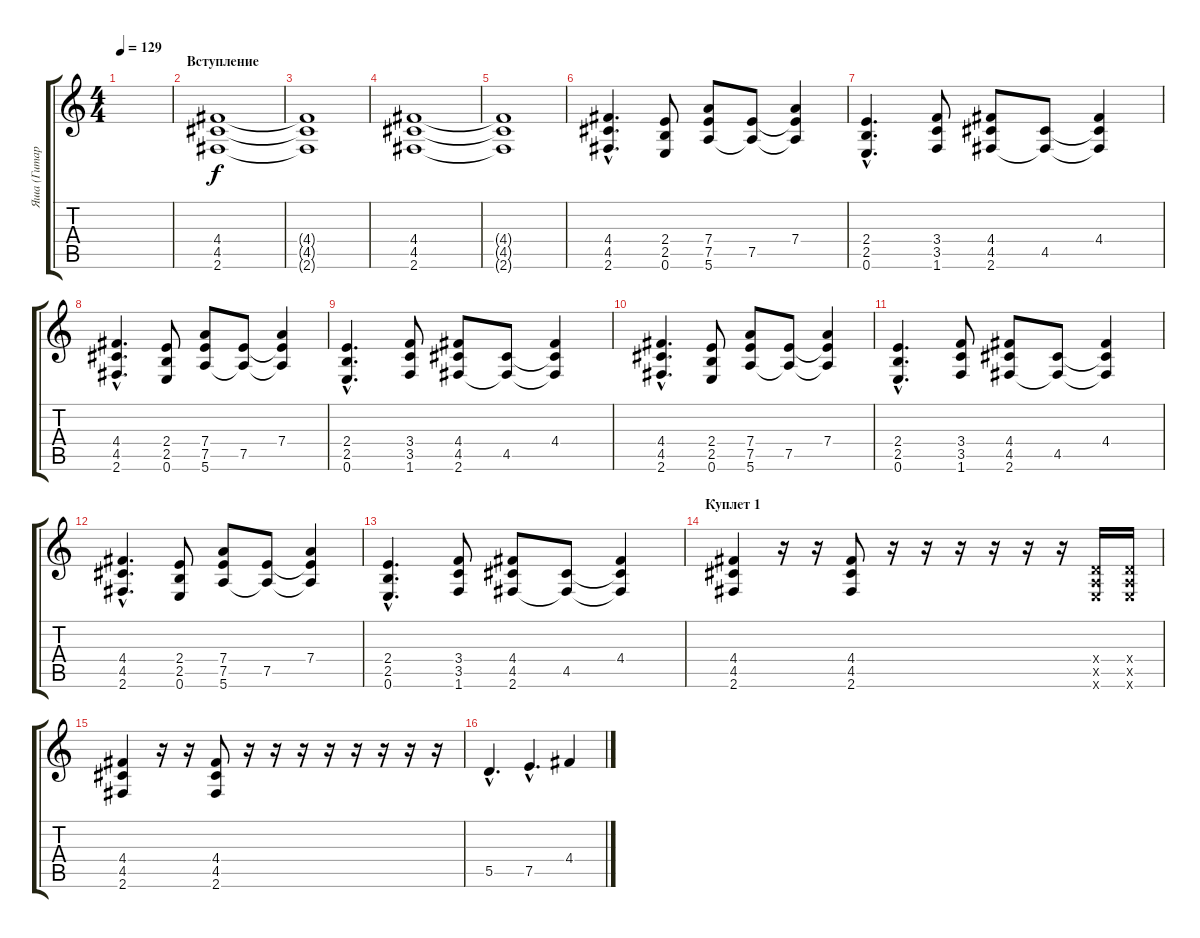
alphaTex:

\track ("Яша (Гитара 2)" "Яша (Гитар") {instrument overdrivenguitar}
\staff {score tabs}
\tuning (E4 B3 G3 D3 A2 E2) {hide}
\ts (4 4)
\tempo 129
\clef g2
\ks c
|
\section ("" "Вступление")
(4.4 4.5 2.6).1 |
(4.4{t} 4.5{t} 2.6{t}).1 |
(4.4 4.5 2.6).1 |
(4.4{t} 4.5{t} 2.6{t}).1 |
(4.4{hac} 4.5{hac} 2.6{hac}).4{d} (2.4 2.5 0.6).8 (7.4 7.5 5.6).8 (7.5 5.6{t}).8 (7.4 7.5{t} 5.6{t}).4 |
(2.4{hac} 2.5{hac} 0.6{hac}).4{d} (3.4 3.5 1.6).8 (4.4 4.5 2.6).8 (4.5 2.6{t}).8 (4.4 4.5{t} 2.6{t}).4 |
(4.4{hac} 4.5{hac} 2.6{hac}).4{d} (2.4 2.5 0.6).8 (7.4 7.5 5.6).8 (7.5 5.6{t}).8 (7.4 7.5{t} 5.6{t}).4 |
(2.4{hac} 2.5{hac} 0.6{hac}).4{d} (3.4 3.5 1.6).8 (4.4 4.5 2.6).8 (4.5 2.6{t}).8 (4.4 4.5{t} 2.6{t}).4 |
(4.4{hac} 4.5{hac} 2.6{hac}).4{d} (2.4 2.5 0.6).8 (7.4 7.5 5.6).8 (7.5 5.6{t}).8 (7.4 7.5{t} 5.6{t}).4 |
(2.4{hac} 2.5{hac} 0.6{hac}).4{d} (3.4 3.5 1.6).8 (4.4 4.5 2.6).8 (4.5 2.6{t}).8 (4.4 4.5{t} 2.6{t}).4 |
(4.4{hac} 4.5{hac} 2.6{hac}).4{d} (2.4 2.5 0.6).8 (7.4 7.5 5.6).8 (7.5 5.6{t}).8 (7.4 7.5{t} 5.6{t}).4 |
(2.4{hac} 2.5{hac} 0.6{hac}).4{d} (3.4 3.5 1.6).8 (4.4 4.5 2.6).8 (4.5 2.6{t}).8 (4.4 4.5{t} 2.6{t}).4 |
\section ("" "Куплет 1")
(4.4 4.5 2.6).4 r.16 r.16 (4.4 4.5 2.6).8 r.16 r.16 r.16 r.16 r.16 r.16 (0.4{x} 0.5{x} 0.6{x}).16 (0.4{x} 0.5{x} 0.6{x}).16 |
(4.4 4.5 2.6).4 r.16 r.16 (4.4 4.5 2.6).8 r.16 r.16 r.16 r.16 r.16 r.16 r.16 r.16 |
5.5{hac}.4{d} 7.5{hac}.4{d} 4.4.4
